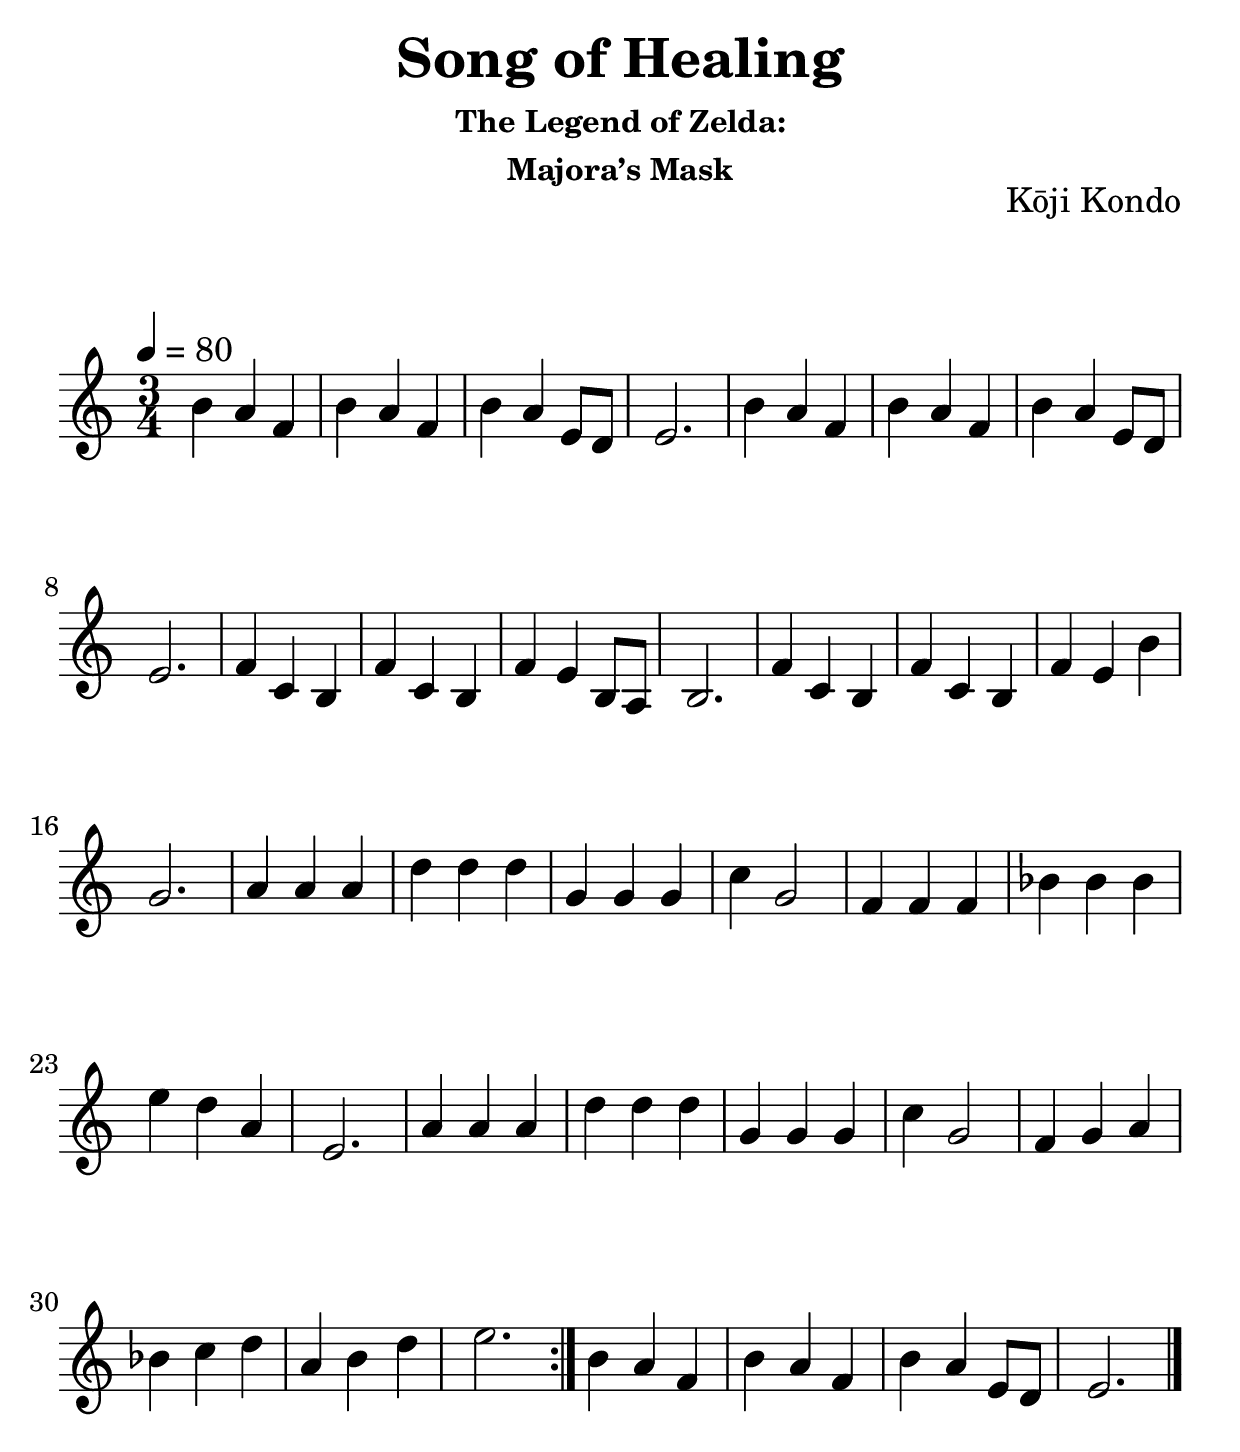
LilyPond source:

\version "2.20.0"

\include "header.ily"

title = "Song of Healing"
subtitle = ##f

song = \relative c'' {
  \tempo 4 = 80
  \time 3/4

  \repeat volta 2 {
    b'4 a f | % 1
    b a f | % 2
    b a e8 d | % 3
    e2. | % 4

    b'4 a f | % 5
    b a f | % 6
    b a e8 d | % 7
    e2. | % 8

    f4 c b | % 9
    f' c b | % 10
    f' e b8 a | % 11
    b2. | % 12

    f'4 c b | % 13
    f' c b | % 14
    f' e b' | % 15
    g2. | % 16

    a4 a a | % 17
    d d d | % 18
    g, g g | % 19
    c g2 | % 20

    f4 f f | % 21
    bes bes bes | % 22
    e d a | % 23
    e2. | % 24

    a4 a a | % 25
    d d d | % 26
    g, g g | % 27
    c g2 | % 28

    f4 g a | % 29
    bes c d | % 30
    a b d | % 31
    e2. | % 32
  }

  b4 a f | % 33
  b a f | % 34
  b a e8 d | % 35
  e2. \bar "|." % 36
}


\header {
  title = \title
  #(define subtitle (if (defined? 'subtitle) subtitle))
  subsubtitle = \markup \center-column { "The Legend of Zelda:" "Majora’s Mask" }
}

\include "articulate.ly"

staff = \new Staff \with { midiInstrument = "ocarina" } {
  \clef "treble^8"
  \song
}

\score {
  \staff

  \layout {
    \context {
      \Score
      \omit ClefModifier
    }
  }
}

\score {
  \unfoldRepeats \articulate \staff

  \midi {}
}

